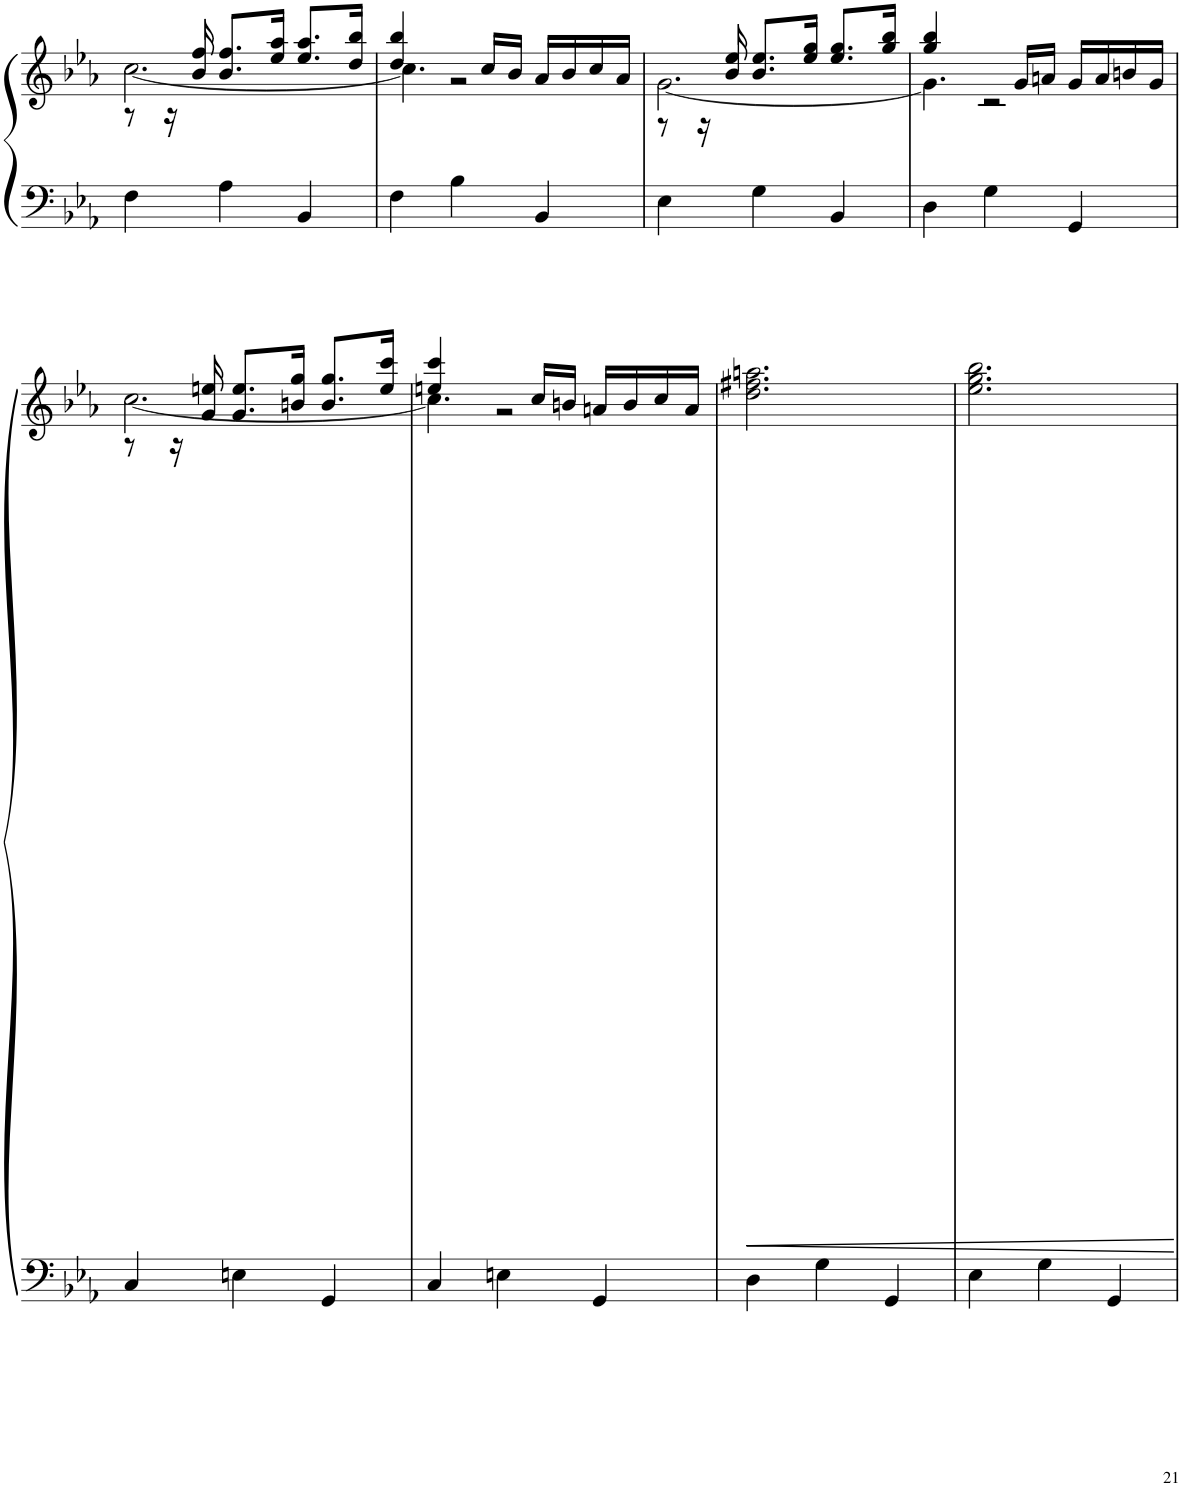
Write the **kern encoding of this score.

**kern	**kern
*part1	*part1
*staff2	*staff1
*I"Piano	*
*I'Pno	*
!!LO:PB:g=z
*clefF4	*clefG2
*k[b-e-a-]	*k[b-e-a-]
*M3/4	*M3/4
=247	=247
*	*^
4F\	[2.cc\	8r
.	.	16r
.	.	16b-/ 16ff/
4A-\	.	8.b-/ 8.ff/L
.	.	16ee-/ 16aa-/Jk
4BB-/	.	8.ee-/ 8.aa-/L
.	.	16dd/ 16bb-/Jk
=248	=248	=248
4F\	4.cc\]	4dd/ 4bb-/
4B-\	.	2r
.	16cc/LL	.
.	16b-/JJ	.
4BB-/	16a-/LL	.
.	16b-/	.
.	16cc/	.
.	16a-/JJ	.
=249	=249	=249
4E-\	[2.g\	8r
.	.	16r
.	.	16b-/ 16ee-/
4G\	.	8.b-/ 8.ee-/L
.	.	16ee-/ 16gg/Jk
4BB-/	.	8.ee-/ 8.gg/L
.	.	16gg/ 16bb-/Jk
=250	=250	=250
4D\	4.g\]	4gg/ 4bb-/
4G\	.	2r
.	16g/LL	.
.	16an/JJ	.
4GG/	16g/LL	.
.	16a/	.
.	16bn/	.
.	16g/JJ	.
!!LO:LB:g=z	!!
=251	=251	=251
4C/	[2.cc\	8r
.	.	16r
.	.	16g/ 16een/
4En\	.	8.g/ 8.ee/L
.	.	16bn/ 16gg/Jk
4GG/	.	8.b/ 8.gg/L
.	.	16ee/ 16ccc/Jk
=252	=252	=252
4C/	4.cc\]	4een/ 4ccc/
4En\	.	2r
.	16cc/LL	.
.	16bn/JJ	.
4GG/	16an/LL	.
.	16b/	.
.	16cc/	.
.	16a/JJ	.
*	*v	*v
=253	=253
4D\	2.dd\ 2.ff#X\ 2.aan\
4G\	.
4GG/	.
=254	=254
4E-\	2.ee-\ 2.gg\ 2.bb-\
4G\	.
4GG/	.
=	=
*-	*-
